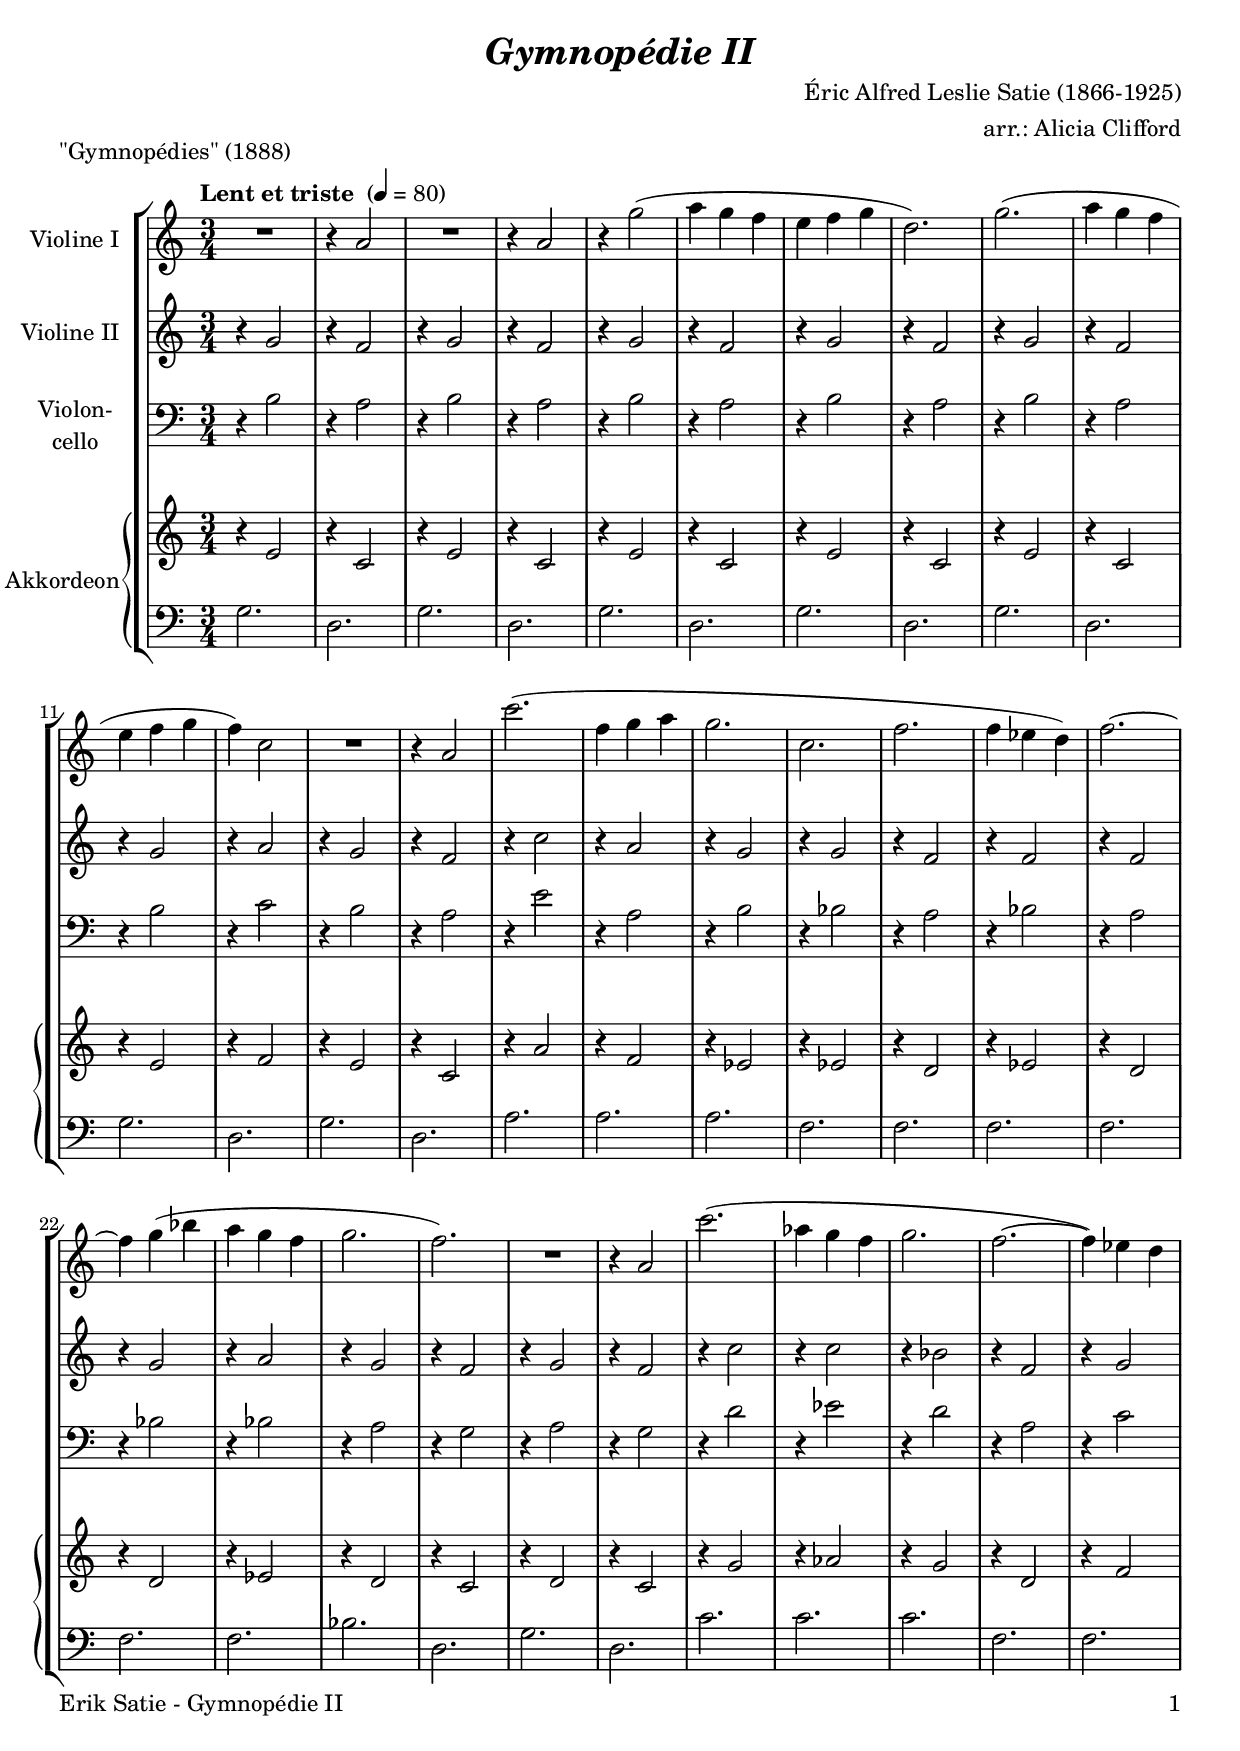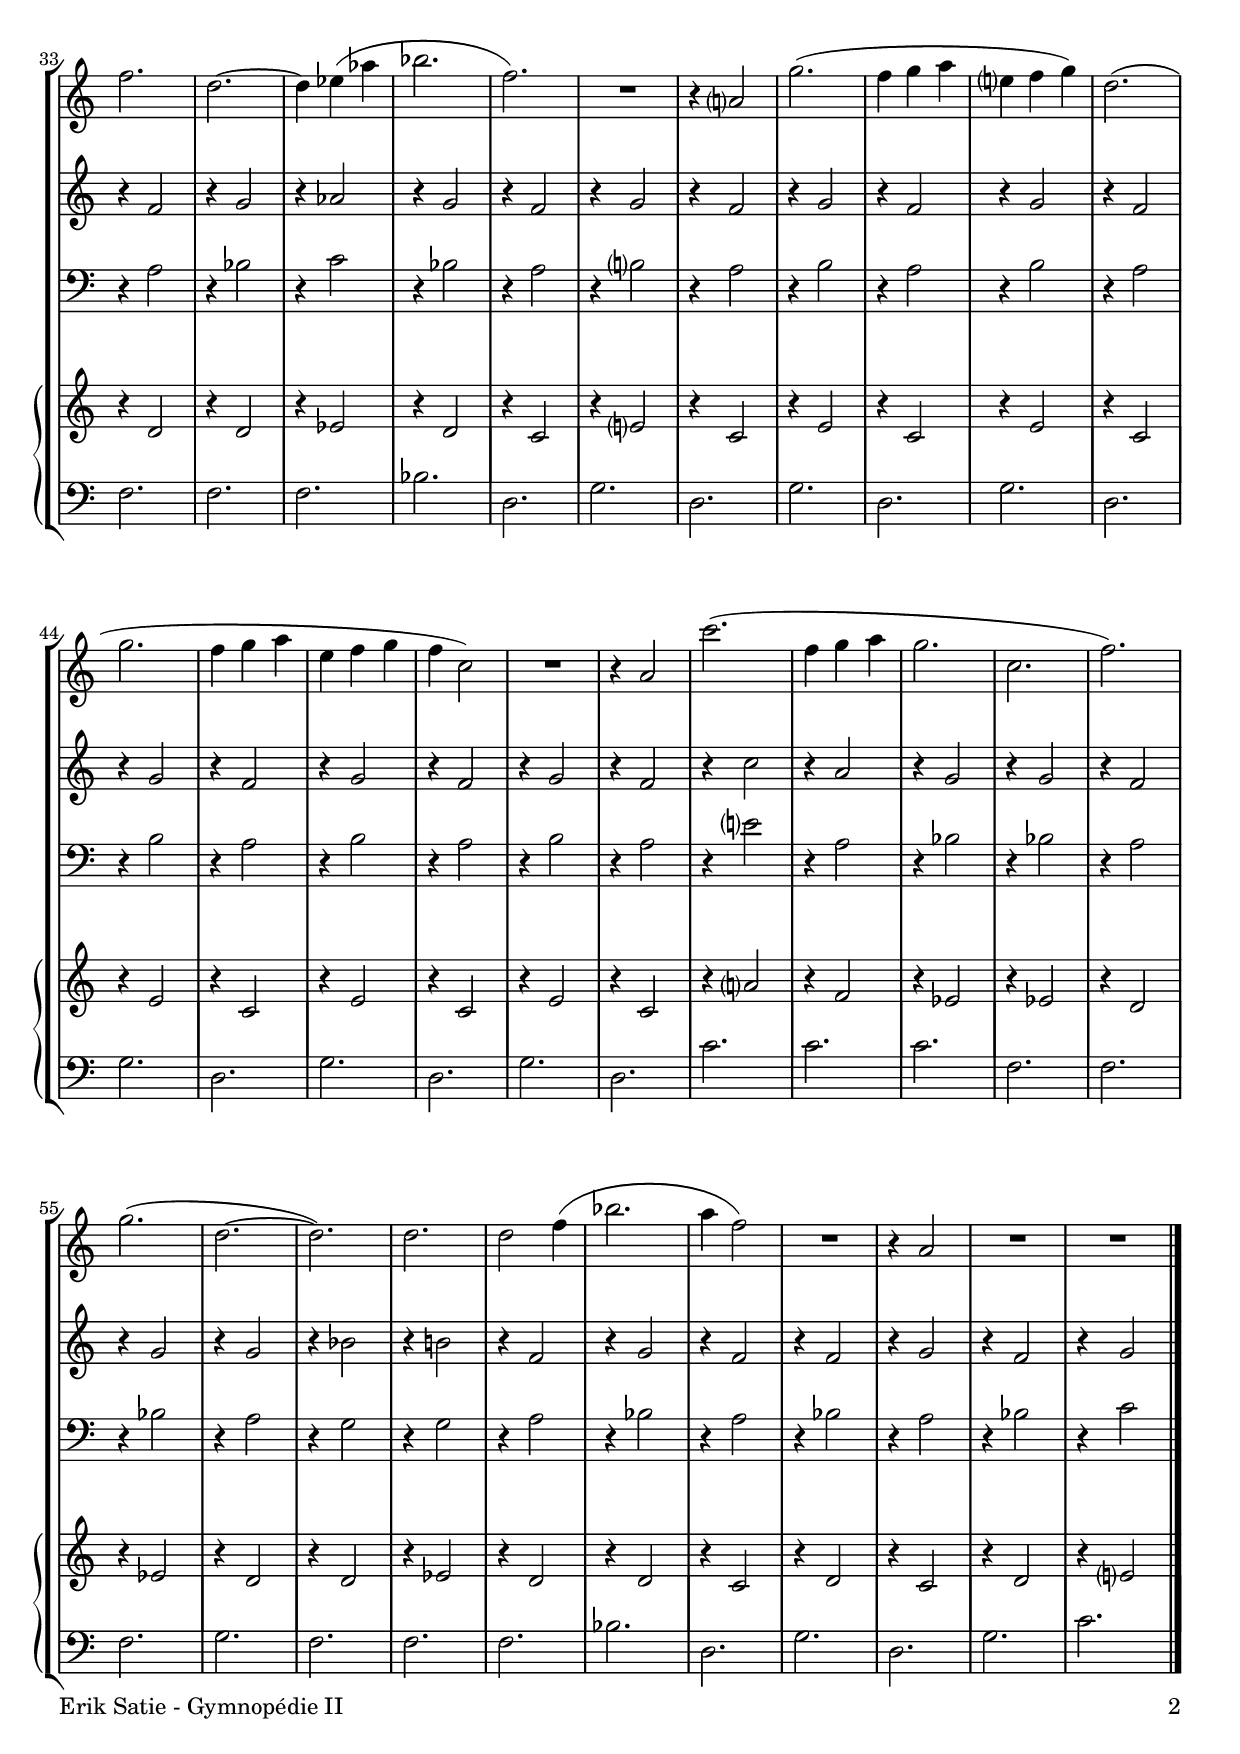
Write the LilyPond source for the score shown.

\version "2.24.3"
\include "deutsch.ly"

#(set-global-staff-size 20)

\header {
  title       = \markup \bold \italic "Gymnopédie II"
  composer    = "Éric Alfred Leslie Satie (1866-1925)"
  arranger    = "arr.: Alicia Clifford"
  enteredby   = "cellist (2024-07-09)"
  piece       = "\"Gymnopédies\" (1888)"
}

voiceconsts = {
  \key a \minor
  \time 3/4
  \numericTimeSignature
  \compressEmptyMeasures
% Set default beaming for all staves
%  \set Timing.beamExceptions = #'()
%  \set Timing.baseMoment     = #(ly:make-moment 1 4)
%  \set Timing.beatStructure  = #'(1 1 2)
  \tempo "Lent et triste " 4=80
}

mipz = "pizzicato strings"
mivl = "violin"
miba = "cello"
% mikl = "bright acoustic"
% mikl = "church organ"
mikl = "concertina"

rit = \mark \markup \box \italic "rit."

va = \relative c'' {
  \voiceconsts

  R2.
  r4 a2
  R2.
  r4 a2
  r4 g'2(
  a4 g f
  e f g
  d2.)
  g(
  a4 g f
  e f g
  
  f) c2
  R2.
  r4 a2
  c'2.(
  f,4 g a
  g2.
  c,
  f
  f4 es d)
  f2.~
  f4 g( b

  a g f
  g2.
  f)
  R
  r4 a,2
  c'2.(
  as4 g f
  g2.
  f~
  f4) es d
  f2.

  d~
  d4 es( as
  b2.
  f)
  R
  r4 a,?2
  g'2.(
  f4 g a
  e? f g)
  d2.(
  g

  f4 g a
  e f g
  f c2)
  R2.
  r4 a2
  c'2.(
  f,4 g a
  g2.
  c,
  f)
  g(
  d~

  d)
  d
  d2 f4(
  b2.
  a4 f2)
  R2.
  r4 a,2
  R2.*2 \bar "|."
}

vb = \relative c'' {
  \voiceconsts

  r4 g2
  r4 f2
  r4 g2
  r4 f2
  r4 g2
  r4 f2
  r4 g2
  r4 f2
  r4 g2
  r4 f2
  r4 g2
  
  r4 a2
  r4 g2
  r4 f2
  r4 c'2
  r4 a2
  r4 g2
  r4 g2
  r4 f2
  r4 f2
  r4 f2
  r4 g2
  
  r4 a2
  r4 g2
  r4 f2
  r4 g2
  r4 f2
  r4 c'2
  r4 c2
  r4 b2
  r4 f2
  r4 g2
  r4 f2

  r4 g2
  r4 as2
  r4 g2
  r4 f2
  r4 g2
  r4 f2
  r4 g2
  r4 f2
  r4 g2
  r4 f2
  r4 g2
  
  r4 f2
  r4 g2
  r4 f2
  r4 g2
  r4 f2
  r4 c'2
  r4 a2
  r4 g2
  r4 g2
  r4 f2
  r4 g2
  r4 g2

  r4 b2
  r4 h!2
  r4 f2
  r4 g2
  r4 f2
  r4 f2
  r4 g2
  r4 f2
  r4 g2 \bar "|."
}

vc = \relative c' {
  \voiceconsts
  \clef "bass"

  r4 h2
  r4 a2
  r4 h2
  r4 a2
  r4 h2
  r4 a2
  r4 h2
  r4 a2
  r4 h2
  r4 a2
  r4 h2
  
  r4 c2
  r4 h2
  r4 a2
  r4 e'2
  r4 a,2
  r4 h2
  r4 b2
  r4 a2
  r4 b2
  r4 a2
  r4 b2

  r4 b2
  r4 a2
  r4 g2
  r4 a2
  r4 g2
  r4 d'2
  r4 es2
  r4 d2
  r4 a2
  r4 c2
  r4 a2

  r4 b2
  r4 c2
  r4 b2
  r4 a2
  r4 h?2
  r4 a2
  r4 h2
  r4 a2
  r4 h2
  r4 a2
  r4 h2
  
  r4 a2
  r4 h2
  r4 a2
  r4 h2
  r4 a2
  r4 e'?2
  r4 a,2
  r4 b2
  r4 b2
  r4 a2
  r4 b2
  r4 a2

  r4 g2
  r4 g2
  r4 a2
  r4 b2
  r4 a2
  r4 b2
  r4 a2
  r4 b2
  r4 c2 \bar "|."
}

vd = \relative c' {
  \voiceconsts

  r4 e2
  r4 c2
  r4 e2
  r4 c2
  r4 e2
  r4 c2
  r4 e2
  r4 c2
  r4 e2
  r4 c2
  r4 e2
  
  r4 f2
  r4 e2
  r4 c2
  r4 a'2
  r4 f2
  r4 es2
  r4 es2
  r4 d2
  r4 es2
  r4 d2
  r4 d2
  
  r4 es2
  r4 d2
  r4 c2
  r4 d2
  r4 c2
  r4 g'2
  r4 as2
  r4 g2
  r4 d2
  r4 f2
  r4 d2

  r4 d2
  r4 es2
  r4 d2
  r4 c2
  r4 e?2
  r4 c2
  r4 e2
  r4 c2
  r4 e2
  
  r4 c2
  r4 e2
  r4 c2
  r4 e2
  r4 c2
  r4 e2
  r4 c2
  r4 a'?2
  r4 f2
  r4 es2
  r4 es2
  r4 d2
  r4 es2
  r4 d2
  
  r4 d2
  r4 es2
  r4 d2
  r4 d2
  r4 c2
  r4 d2
  r4 c2
  r4 d2
  r4 e?2 \bar "|."
}

ve = \relative c' {
  \voiceconsts
  \clef "bass"

  g2.
  d
  g
  d
  g
  d
  g
  d
  g
  d
  g

  d
  g
  d
  a'
  a
  a
  f
  f
  f
  f
  f

  f
  b
  d,
  g
  d
  c'
  c
  c
  f,
  f
  f

  f
  f
  b
  d,
  g
  d
  g
  d
  g
  d
  g

  d
  g
  d
  g
  d
  c'
  c
  c
  f,
  f
  f
  g

  f
  f
  f
  b
  d,
  g
  d
  g
  c \bar "|."
}


music = \new StaffGroup <<
  \new Staff {
    \set Staff.midiInstrument = \mivl
    \set Staff.instrumentName = \markup \center-column { "Violine I" }
    \transpose a a { \va }
  }

  \new Staff {
    \set Staff.midiInstrument = \mivl
    \set Staff.instrumentName = \markup \center-column { "Violine II" }
    \transpose a a { \vb }
  }

  \new Staff {
    \set Staff.midiInstrument = \miba
    \set Staff.instrumentName = \markup \center-column { "Violon-" "cello" }
    \transpose a a { \vc }
  }

  \new PianoStaff <<
    \set PianoStaff.midiInstrument = \mikl
    \set PianoStaff.instrumentName = \markup \center-column { "Akkordeon" }
    <<
      \new Staff {
	\transpose a a { \vd }
      }
      
      %    \new Dynamics \vdy
      
      \new Staff {
	\transpose a a { \ve }
      }
    >>  
  >>
>>

\book {
  \paper {
    print-page-number = ##t
    print-first-page-number = ##t
    ragged-last-bottom = ##f
    oddHeaderMarkup = \markup \null
    evenHeaderMarkup = \markup \null
    oddFooterMarkup = \markup {
      \fill-line {
        \if \should-print-page-number
        "Erik Satie - Gymnopédie II" \fromproperty #'page:page-number-string
      }
    }
    evenFooterMarkup = \oddFooterMarkup
  } \score {
    \music
    \layout {}
  }

  \score {
    \unfoldRepeats \music

    \midi {
      \context {
        \Score
      }
    }
  }
}
